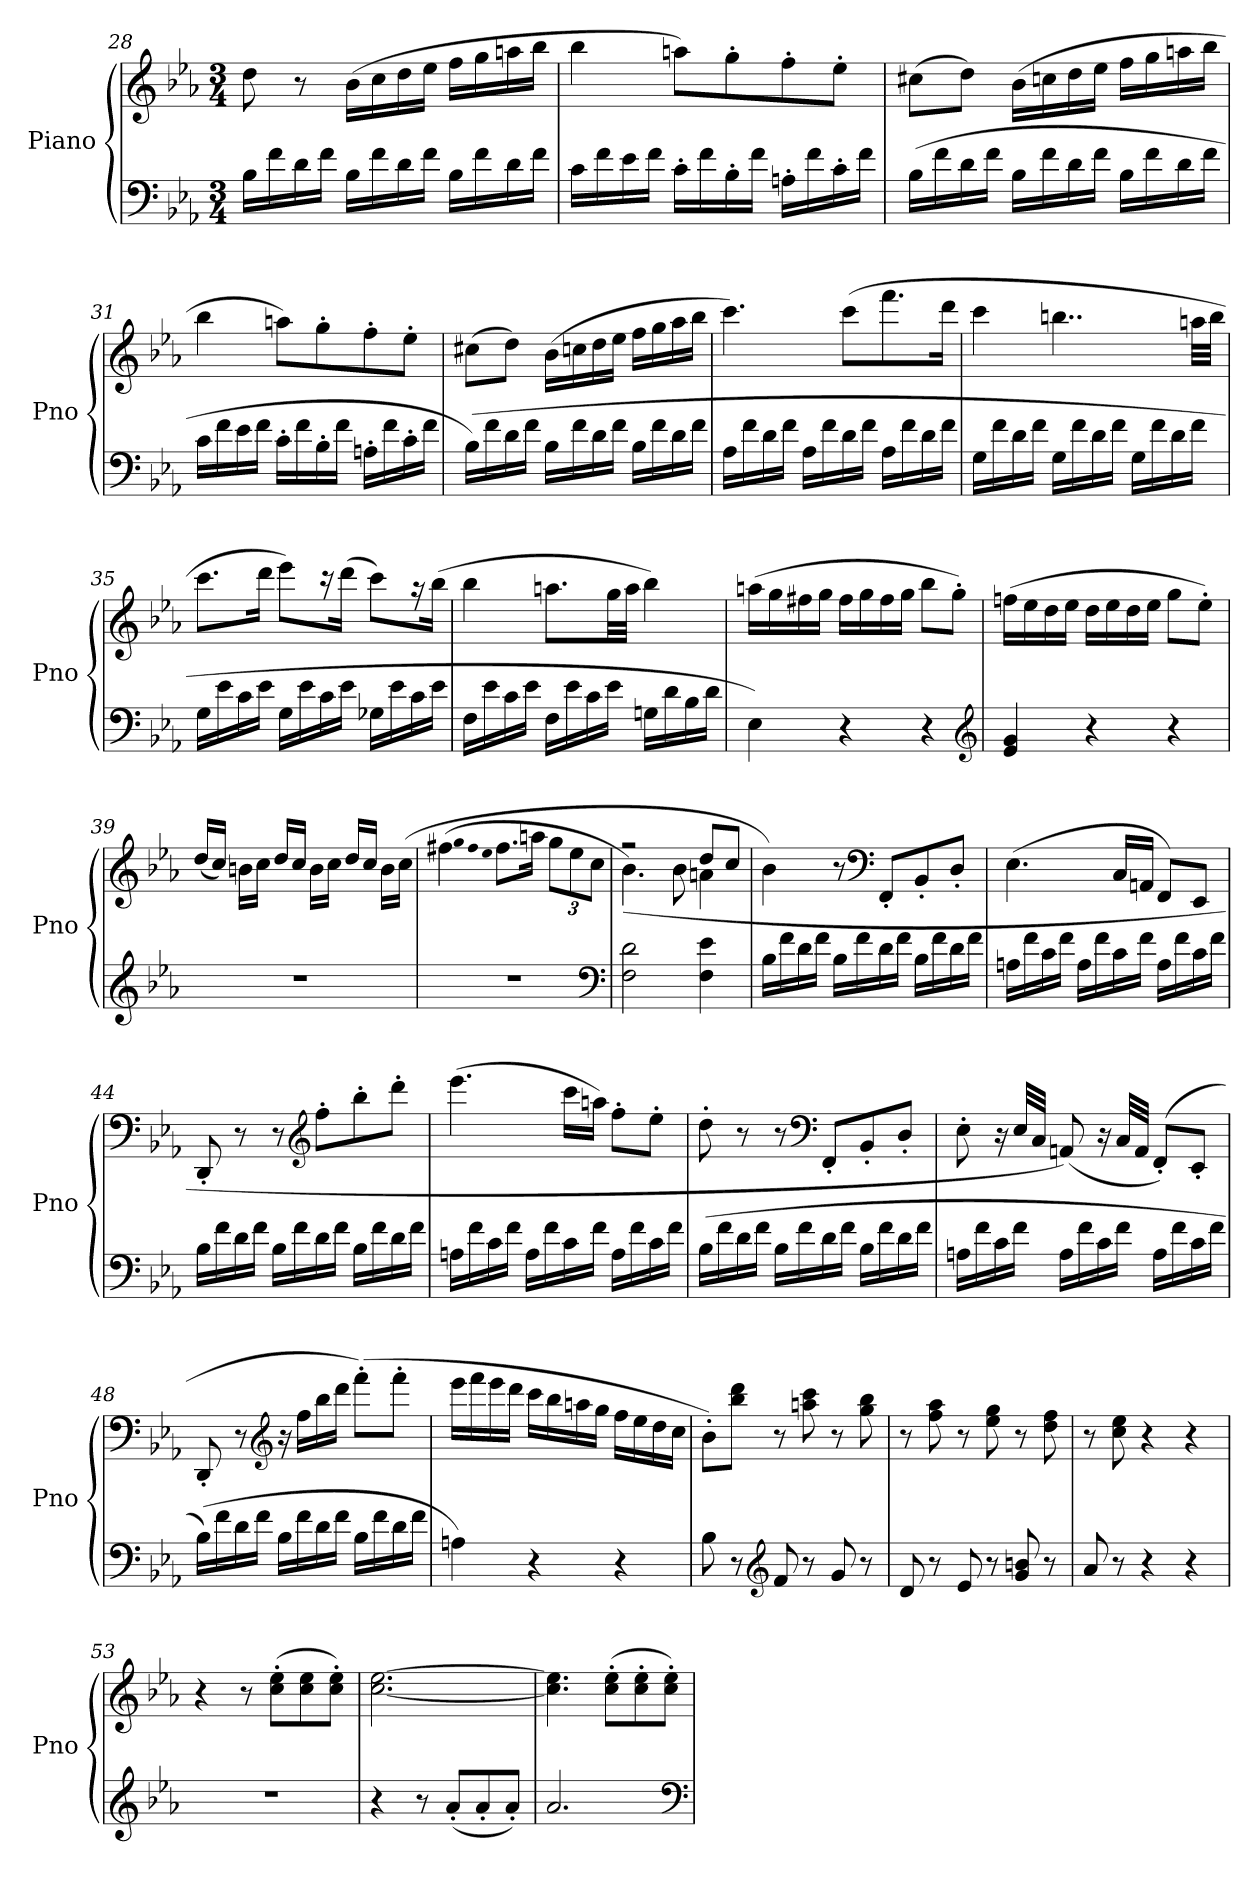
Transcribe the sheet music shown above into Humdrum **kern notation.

**kern	**kern
*part1	*part1
*staff2	*staff1
*I"Piano	*
*I'Pno	*
*clefF4	*clefG2
*k[b-e-a-]	*k[b-e-a-]
*E-:	*E-:
*M3/4	*M3/4
=28	=28
16B-\LL	8dd\
16f\	.
16d\	8r
16f\JJ	.
16B-\LL	(16b-\LL
16f\	16cc\
16d\	16dd\
16f\JJ	16ee-\JJ
16B-\LL	16ff\LL
16f\	16gg\
16d\	16aan\
16f\JJ	16bb-\JJ
=29	=29
16c\LL	4bb-\
16f\	.
16e-\	.
16f\JJ	.
16c'\LL	8aan\L)
16f\	.
16B-'\	8gg'\
16f\JJ	.
16An'\LL	8ff'\
16f\	.
16c'\	8ee-'\J
16f\JJ	.
=30	=30
(16B-\LL	(8cc#X\L
16f\	.
16d\	8dd\J)
16f\JJ	.
16B-\LL	(16b-\LL
16f\	16ccn\
16d\	16dd\
16f\JJ	16ee-\JJ
16B-\LL	16ff\LL
16f\	16gg\
16d\	16aan\
16f\JJ	16bb-\JJ
=31	=31
16c\LL	4bb-\
16f\	.
16e-\	.
16f\JJ	.
16c'\LL	8aan\L)
16f\	.
16B-'\	8gg'\
16f\JJ	.
16An'\LL	8ff'\
16f\	.
16c'\	8ee-'\J
16f\JJ	.
=32	=32
(16B-\LL)	(8cc#X\L
16f\	.
16d\	8dd\J)
16f\JJ	.
16B-\LL	(16b-\LL
16f\	16ccn\
16d\	16dd\
16f\JJ	16ee-\JJ
16B-\LL	16ff\LL
16f\	16gg\
16d\	16aa-\
16f\JJ	16bb-\JJ
=33	=33
16A-\LL	4.ccc\)
16f\	.
16d\	.
16f\JJ	.
16A-\LL	.
16f\	.
16d\	(8ccc\L
16f\JJ	.
16A-\LL	8.fff\
16f\	.
16d\	.
16f\JJ	16ddd\Jk
=34	=34
16G\LL	4ccc\
16f\	.
16d\	.
16f\JJ	.
16G\LL	4..bbn\
16f\	.
16d\	.
16f\JJ	.
16G\LL	.
16f\	.
16d\	.
16f\JJ	32aan\LLL
.	32bb\JJJ
=35	=35
16G\LL	8.ccc\L
16e-\	.
16c\	.
16e-\JJ	16ddd\Jk
16G\LL	8eee-\L)
16e-\	.
16c\	16r
16e-\JJ	(16ddd\Jk
16G-X\LL	8ccc\L)
16e-\	.
16c\	16r
16e-\JJ	(16bb-\Jk
=36	=36
16F\LL	4bb-\
16e-\	.
16c\	.
16e-\JJ	.
16F\LL	8.aan\L
16e-\	.
16c\	.
16e-\JJ	32gg\LL
.	32aa\JJJ
16Gn\LL	4bb-\)
16d\	.
16B-\	.
16d\JJ	.
=37	=37
4E-\)	(16aan\LL
.	16gg\
.	16ff#X\
.	16gg\JJ
4r	16ff#\LL
.	16gg\
.	16ff#\
.	16gg\JJ
4r	8bb-\L
.	8gg'\J)
*clefG2	*
=38	=38
4e-/ 4g/	(16ffn\LL
.	16ee-\
.	16dd\
.	16ee-\JJ
4r	16dd\LL
.	16ee-\
.	16dd\
.	16ee-\JJ
4r	8gg\L
.	8ee-'\J)
=39	=39
2.r	(16dd/LL
.	16cc/JJ)
.	16bn\LL
.	16cc\JJ
.	16dd/LL
.	16cc/JJ
.	16b\LL
.	16cc\JJ
.	16dd/LL
.	16cc/JJ
.	16b\LL
.	(16cc\JJ
=40	=40
2.r	(4ff#X\
.	qgg
.	qff#
.	qee-
.	8.ff#\L
.	16aan\Jk
.	12gg\L
.	12ee-\
.	12cc\J
*clefF4	*
=41	=41
*	*^
2F\ 2d\	2r	(4.b-\)
.	.	8b-\
4F\ 4e-\	8dd/L	4an\
.	8cc/J	.
*	*v	*v
=42	=42
16B-\LL	4b-\)
16f\	.
16d\	.
16f\JJ	.
16B-\LL	8r
16f\	.
*	*clefF4
16d\	8FF'/L
16f\JJ	.
16B-\LL	8BB-'/
16f\	.
16d\	8D'/J
16f\JJ	.
=43	=43
16An\LL	(4.E-\
16f\	.
16c\	.
16f\JJ	.
16A\LL	.
16f\	.
16c\	16C/LL
16f\JJ	16AAn/JJ
16A\LL	8FF/L)
16f\	.
16c\	8EE-/J
16f\JJ	.
=44	=44
16B-\LL	8DD'/
16f\	.
16d\	8r
16f\JJ	.
16B-\LL	8r
16f\	.
*	*clefG2
16d\	8ff'\L
16f\JJ	.
16B-\LL	8bb-'\
16f\	.
16d\	8ddd'\J
16f\JJ	.
=45	=45
16An\LL	(4.eee-\
16f\	.
16c\	.
16f\JJ	.
16A\LL	.
16f\	.
16c\	16ccc\LL
16f\JJ	16aan\JJ)
16A\LL	8ff'\L
16f\	.
16c\	8ee-'\J
16f\JJ	.
=46	=46
(16B-\LL	8dd'\
16f\	.
16d\	8r
16f\JJ	.
16B-\LL	8r
16f\	.
*	*clefF4
16d\	8FF'/L
16f\JJ	.
16B-\LL	8BB-'/
16f\	.
16d\	8D'/J
16f\JJ	.
=47	=47
16An\LL	8E-'\
16f\	.
16c\	16r
16f\JJ	32E-/LLL
.	32C/JJJ
16A\LL	(8AAn/)
16f\	.
16c\	16r
16f\JJ	32C/LLL
.	32AA/JJJ
16A\LL	(8FF'/L)
16f\	.
16c\	8EE-'/J
16f\JJ	.
=48	=48
(16B-\LL)	8DD'/
16f\	.
16d\	8r
16f\JJ	.
*	*clefG2
16B-\LL	16r
16f\	16ff\LL
16d\	16bb-\
16f\JJ	16ddd\JJ
16B-\LL	(8fff'\L)
16f\	.
16d\	8fff'\J
16f\JJ	.
=49	=49
4An\)	16eee-\LL
.	16fff\
.	16eee-\
.	16ddd\JJ
4r	16ccc\LL
.	16bb-\
.	16aan\
.	16gg\JJ
4r	16ff\LL
.	16ee-\
.	16dd\
.	16cc\JJ
=50	=50
8B-\	8b-'\L)
8r	8bb-\ 8ddd\J
*clefG2	*
8f/	8r
8r	8aan\ 8ccc\
8g/	8r
8r	8gg\ 8bb-\
=51	=51
8d/	8r
8r	8ff\ 8aa-\
8e-/	8r
8r	8ee-\ 8gg\
8g/ 8bn/	8r
8r	8dd\ 8ff\
=52	=52
8a-/	8r
8r	8cc\ 8ee-\
4r	4r
4r	4r
=53	=53
2.r	4r
.	8r
.	(8cc'\ 8ee-'\L
.	8cc\ 8ee-\
.	8cc'\ 8ee-'\J)
=54	=54
4r	[2.cc\ [2.ee-\
8r	.
(8a-'/L	.
8a-'/	.
8a-'/J)	.
=55	=55
2.a-/	4.cc]\ 4.ee-]\
.	(8cc'\ 8ee-'\L
.	8cc'\ 8ee-'\
.	8cc'\ 8ee-'\J)
*clefF4	*
=	=
*-	*-
